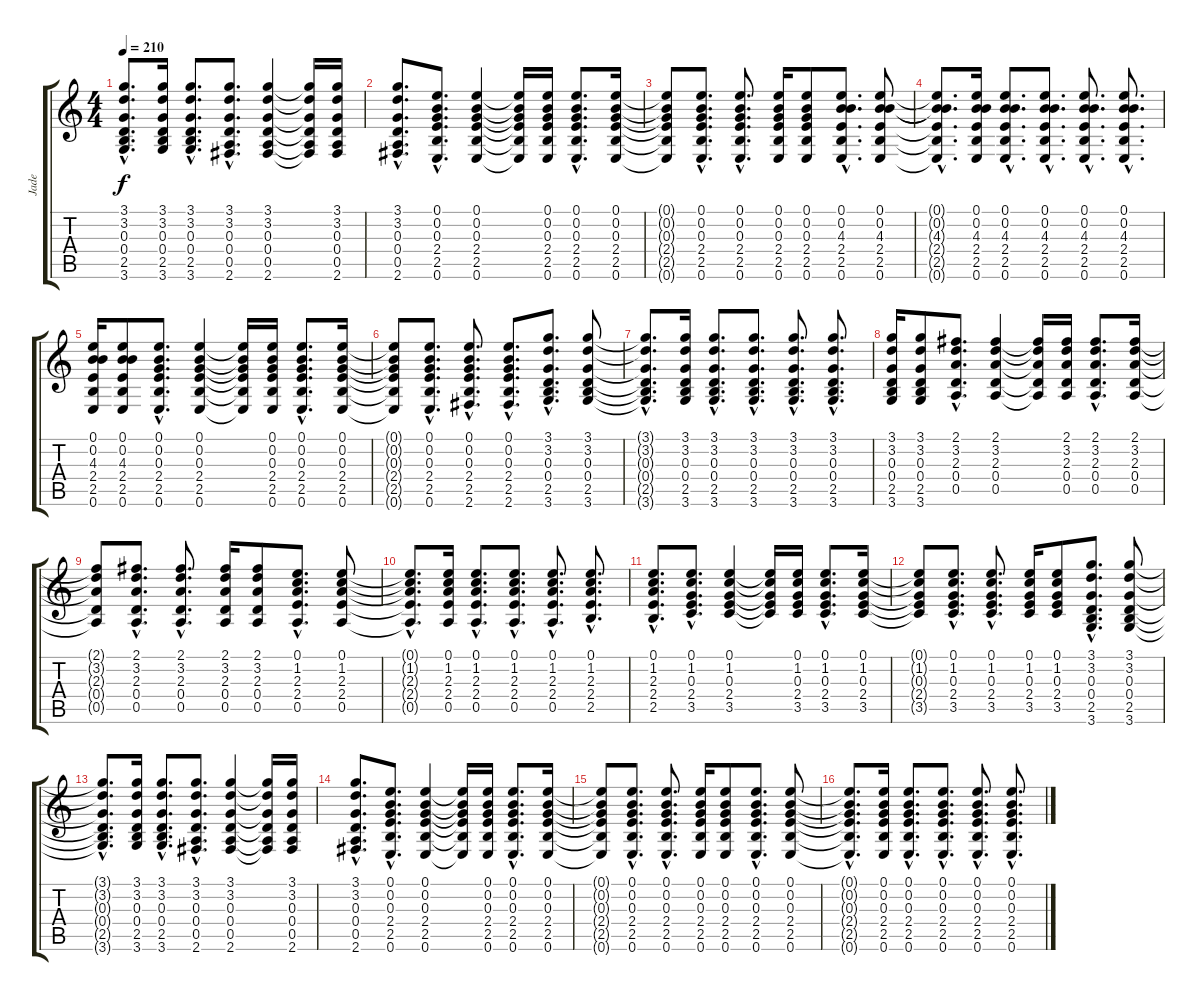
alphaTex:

\track ("Jade" "Jade") {instrument electricguitarclean}
\staff {score tabs}
\tuning (E4 B3 G3 D3 A2 E2) {hide}
\ts (4 4)
\tempo 210
\clef g2
\ks c
(3.1{hac t} 3.2{hac t} 0.3{hac t} 0.4{hac t} 2.5{hac t} 3.6{hac t}).8{d dy f} (3.1 3.2 0.3 0.4 2.5 3.6).16 (3.1{hac} 3.2{hac} 0.3{hac} 0.4{hac} 2.5{hac} 3.6{hac}).8{d} (3.1{hac} 3.2{hac} 0.3{hac} 0.4{hac} 0.5{hac} 2.6{hac}).8{d} (3.1 3.2 0.3 0.4 0.5 2.6).4 (3.1{t} 3.2{t} 0.3{t} 0.4{t} 0.5{t} 2.6{t}).16 (3.1 3.2 0.3 0.4 0.5 2.6).16 |
(3.1{hac} 3.2{hac} 0.3{hac} 0.4{hac} 0.5{hac} 2.6{hac}).8{d} (0.1{hac} 0.2{hac} 0.3{hac} 2.4{hac} 2.5{hac} 0.6{hac}).8{d} (0.1 0.2 0.3 2.4 2.5 0.6).4 (0.1{t} 0.2{t} 0.3{t} 2.4{t} 2.5{t} 0.6{t}).16 (0.1 0.2 0.3 2.4 2.5 0.6).16 (0.1{hac} 0.2{hac} 0.3{hac} 2.4{hac} 2.5{hac} 0.6{hac}).8{d} (0.1 0.2 0.3 2.4 2.5 0.6).16 |
(0.1{t} 0.2{t} 0.3{t} 2.4{t} 2.5{t} 0.6{t}).8 (0.1{hac} 0.2{hac} 0.3{hac} 2.4{hac} 2.5{hac} 0.6{hac}).8{d} (0.1{hac} 0.2{hac} 0.3{hac} 2.4{hac} 2.5{hac} 0.6{hac}).8{d} (0.1 0.2 0.3 2.4 2.5 0.6).16 (0.1 0.2 0.3 2.4 2.5 0.6).8 (0.1{hac} 0.2{hac} 4.3{hac} 2.4{hac} 2.5{hac} 0.6{hac}).8{d} (0.1 0.2 4.3 2.4 2.5 0.6).8 |
(0.1{hac t} 0.2{hac t} 4.3{hac t} 2.4{hac t} 2.5{hac t} 0.6{hac t}).8{d} (0.1 0.2 4.3 2.4 2.5 0.6).16 (0.1{hac} 0.2{hac} 4.3{hac} 2.4{hac} 2.5{hac} 0.6{hac}).8{d} (0.1{hac} 0.2{hac} 4.3{hac} 2.4{hac} 2.5{hac} 0.6{hac}).8{d} (0.1{hac} 0.2{hac} 4.3{hac} 2.4{hac} 2.5{hac} 0.6{hac}).8{d} (0.1{hac} 0.2{hac} 4.3{hac} 2.4{hac} 2.5{hac} 0.6{hac}).8{d} |
(0.1 0.2 4.3 2.4 2.5 0.6).16 (0.1 0.2 4.3 2.4 2.5 0.6).8 (0.1{hac} 0.2{hac} 0.3{hac} 2.4{hac} 2.5{hac} 0.6{hac}).8{d} (0.1 0.2 0.3 2.4 2.5 0.6).4 (0.1{t} 0.2{t} 0.3{t} 2.4{t} 2.5{t} 0.6{t}).16 (0.1 0.2 0.3 2.4 2.5 0.6).16 (0.1{hac} 0.2{hac} 0.3{hac} 2.4{hac} 2.5{hac} 0.6{hac}).8{d} (0.1 0.2 0.3 2.4 2.5 0.6).16 |
(0.1{t} 0.2{t} 0.3{t} 2.4{t} 2.5{t} 0.6{t}).8 (0.1{hac} 0.2{hac} 0.3{hac} 2.4{hac} 2.5{hac} 0.6{hac}).8{d} (0.1{hac} 0.2{hac} 0.3{hac} 2.4{hac} 2.5{hac} 2.6{hac}).8{d} (0.1{hac} 0.2{hac} 0.3{hac} 2.4{hac} 2.5{hac} 2.6{hac}).8{d} (3.1{hac} 3.2{hac} 0.3{hac} 0.4{hac} 2.5{hac} 3.6{hac}).8{d} (3.1 3.2 0.3 0.4 2.5 3.6).8 |
(3.1{hac t} 3.2{hac t} 0.3{hac t} 0.4{hac t} 2.5{hac t} 3.6{hac t}).8{d} (3.1 3.2 0.3 0.4 2.5 3.6).16 (3.1{hac} 3.2{hac} 0.3{hac} 0.4{hac} 2.5{hac} 3.6{hac}).8{d} (3.1{hac} 3.2{hac} 0.3{hac} 0.4{hac} 2.5{hac} 3.6{hac}).8{d} (3.1{hac} 3.2{hac} 0.3{hac} 0.4{hac} 2.5{hac} 3.6{hac}).8{d} (3.1{hac} 3.2{hac} 0.3{hac} 0.4{hac} 2.5{hac} 3.6{hac}).8{d} |
(3.1 3.2 0.3 0.4 2.5 3.6).16 (3.1 3.2 0.3 0.4 2.5 3.6).8 (2.1{hac} 3.2{hac} 2.3{hac} 0.4{hac} 0.5{hac}).8{d} (2.1 3.2 2.3 0.4 0.5).4 (2.1{t} 3.2{t} 2.3{t} 0.4{t} 0.5{t}).16 (2.1 3.2 2.3 0.4 0.5).16 (2.1{hac} 3.2{hac} 2.3{hac} 0.4{hac} 0.5{hac}).8{d} (2.1 3.2 2.3 0.4 0.5).16 |
(2.1{t} 3.2{t} 2.3{t} 0.4{t} 0.5{t}).8 (2.1{hac} 3.2{hac} 2.3{hac} 0.4{hac} 0.5{hac}).8{d} (2.1{hac} 3.2{hac} 2.3{hac} 0.4{hac} 0.5{hac}).8{d} (2.1 3.2 2.3 0.4 0.5).16 (2.1 3.2 2.3 0.4 0.5).8 (0.1{hac} 1.2{hac} 2.3{hac} 2.4{hac} 0.5{hac}).8{d} (0.1 1.2 2.3 2.4 0.5).8 |
(0.1{hac t} 1.2{hac t} 2.3{hac t} 2.4{hac t} 0.5{hac t}).8{d} (0.1 1.2 2.3 2.4 0.5).16 (0.1{hac} 1.2{hac} 2.3{hac} 2.4{hac} 0.5{hac}).8{d} (0.1{hac} 1.2{hac} 2.3{hac} 2.4{hac} 0.5{hac}).8{d} (0.1{hac} 1.2{hac} 2.3{hac} 2.4{hac} 0.5{hac}).8{d} (0.1{hac} 1.2{hac} 2.3{hac} 2.4{hac} 2.5{hac}).8{d} |
(0.1{hac} 1.2{hac} 2.3{hac} 2.4{hac} 2.5{hac}).8{d} (0.1{hac} 1.2{hac} 0.3{hac} 2.4{hac} 3.5{hac}).8{d} (0.1 1.2 0.3 2.4 3.5).4 (0.1{t} 1.2{t} 0.3{t} 2.4{t} 3.5{t}).16 (0.1 1.2 0.3 2.4 3.5).16 (0.1{hac} 1.2{hac} 0.3{hac} 2.4{hac} 3.5{hac}).8{d} (0.1 1.2 0.3 2.4 3.5).16 |
(0.1{t} 1.2{t} 0.3{t} 2.4{t} 3.5{t}).8 (0.1{hac} 1.2{hac} 0.3{hac} 2.4{hac} 3.5{hac}).8{d} (0.1{hac} 1.2{hac} 0.3{hac} 2.4{hac} 3.5{hac}).8{d} (0.1 1.2 0.3 2.4 3.5).16 (0.1 1.2 0.3 2.4 3.5).8 (3.1{hac} 3.2{hac} 0.3{hac} 0.4{hac} 2.5{hac} 3.6{hac}).8{d} (3.1 3.2 0.3 0.4 2.5 3.6).8 |
(3.1{hac t} 3.2{hac t} 0.3{hac t} 0.4{hac t} 2.5{hac t} 3.6{hac t}).8{d} (3.1 3.2 0.3 0.4 2.5 3.6).16 (3.1{hac} 3.2{hac} 0.3{hac} 0.4{hac} 2.5{hac} 3.6{hac}).8{d} (3.1{hac} 3.2{hac} 0.3{hac} 0.4{hac} 0.5{hac} 2.6{hac}).8{d} (3.1 3.2 0.3 0.4 0.5 2.6).4 (3.1{t} 3.2{t} 0.3{t} 0.4{t} 0.5{t} 2.6{t}).16 (3.1 3.2 0.3 0.4 0.5 2.6).16 |
(3.1{hac} 3.2{hac} 0.3{hac} 0.4{hac} 0.5{hac} 2.6{hac}).8{d} (0.1{hac} 0.2{hac} 0.3{hac} 2.4{hac} 2.5{hac} 0.6{hac}).8{d} (0.1 0.2 0.3 2.4 2.5 0.6).4 (0.1{t} 0.2{t} 0.3{t} 2.4{t} 2.5{t} 0.6{t}).16 (0.1 0.2 0.3 2.4 2.5 0.6).16 (0.1{hac} 0.2{hac} 0.3{hac} 2.4{hac} 2.5{hac} 0.6{hac}).8{d} (0.1 0.2 0.3 2.4 2.5 0.6).16 |
(0.1{t} 0.2{t} 0.3{t} 2.4{t} 2.5{t} 0.6{t}).8 (0.1{hac} 0.2{hac} 0.3{hac} 2.4{hac} 2.5{hac} 0.6{hac}).8{d} (0.1{hac} 0.2{hac} 0.3{hac} 2.4{hac} 2.5{hac} 0.6{hac}).8{d} (0.1 0.2 0.3 2.4 2.5 0.6).16 (0.1 0.2 0.3 2.4 2.5 0.6).8 (0.1{hac} 0.2{hac} 0.3{hac} 2.4{hac} 2.5{hac} 0.6{hac}).8{d} (0.1 0.2 0.3 2.4 2.5 0.6).8 |
(0.1{hac t} 0.2{hac t} 0.3{hac t} 2.4{hac t} 2.5{hac t} 0.6{hac t}).8{d} (0.1 0.2 0.3 2.4 2.5 0.6).16 (0.1{hac} 0.2{hac} 0.3{hac} 2.4{hac} 2.5{hac} 0.6{hac}).8{d} (0.1{hac} 0.2{hac} 0.3{hac} 2.4{hac} 2.5{hac} 0.6{hac}).8{d} (0.1{hac} 0.2{hac} 0.3{hac} 2.4{hac} 2.5{hac} 0.6{hac}).8{d} (0.1{hac} 0.2{hac} 0.3{hac} 2.4{hac} 2.5{hac} 0.6{hac}).8{d}
